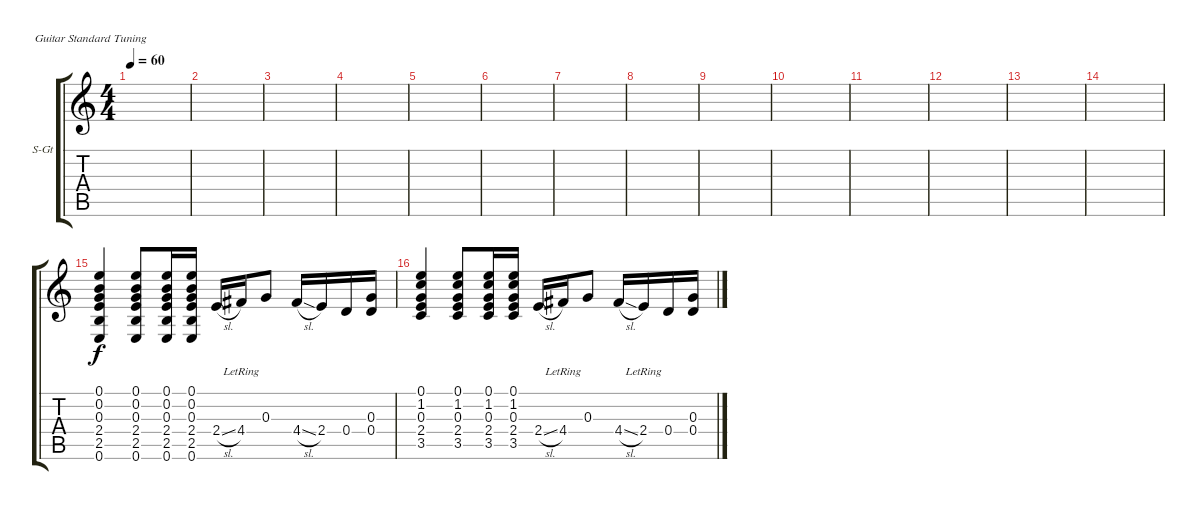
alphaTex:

\defaultSystemsLayout 4
\bracketExtendMode groupsimilarinstruments
\firstSystemTrackNameOrientation horizontal
\otherSystemsTrackNameOrientation horizontal
\track ("Acoustic Rhythm" "S-Gt") {instrument acousticguitarsteel}
\staff {score tabs}
\tuning (E4 B3 G3 D3 A2 E2)
\ts (4 4)
\tempo 60
\clef g2
\ks c
|
|
|
|
|
|
|
|
|
|
|
|
|
|
(0.1 0.2 0.3 2.4 2.5 0.6).4 (0.1 0.2 0.3 2.4 2.5 0.6).8 (0.1 0.2 0.3 2.4 2.5 0.6).16 (0.1 0.2 0.3 2.4 2.5 0.6).16 2.4{sl}.16 4.4{lr}.16 0.3.8 4.4{sl}.16 2.4.16 0.4.16 (0.3 0.4).16 |
(0.1 1.2 0.3 2.4 3.5).4 (0.1 1.2 0.3 2.4 3.5).8 (0.1 1.2 0.3 2.4 3.5).16 (0.1 1.2 0.3 2.4 3.5).16 2.4{sl}.16 4.4{lr}.16 0.3.8 4.4{sl}.16 2.4{lr}.16 0.4.16 (0.3 0.4).16
